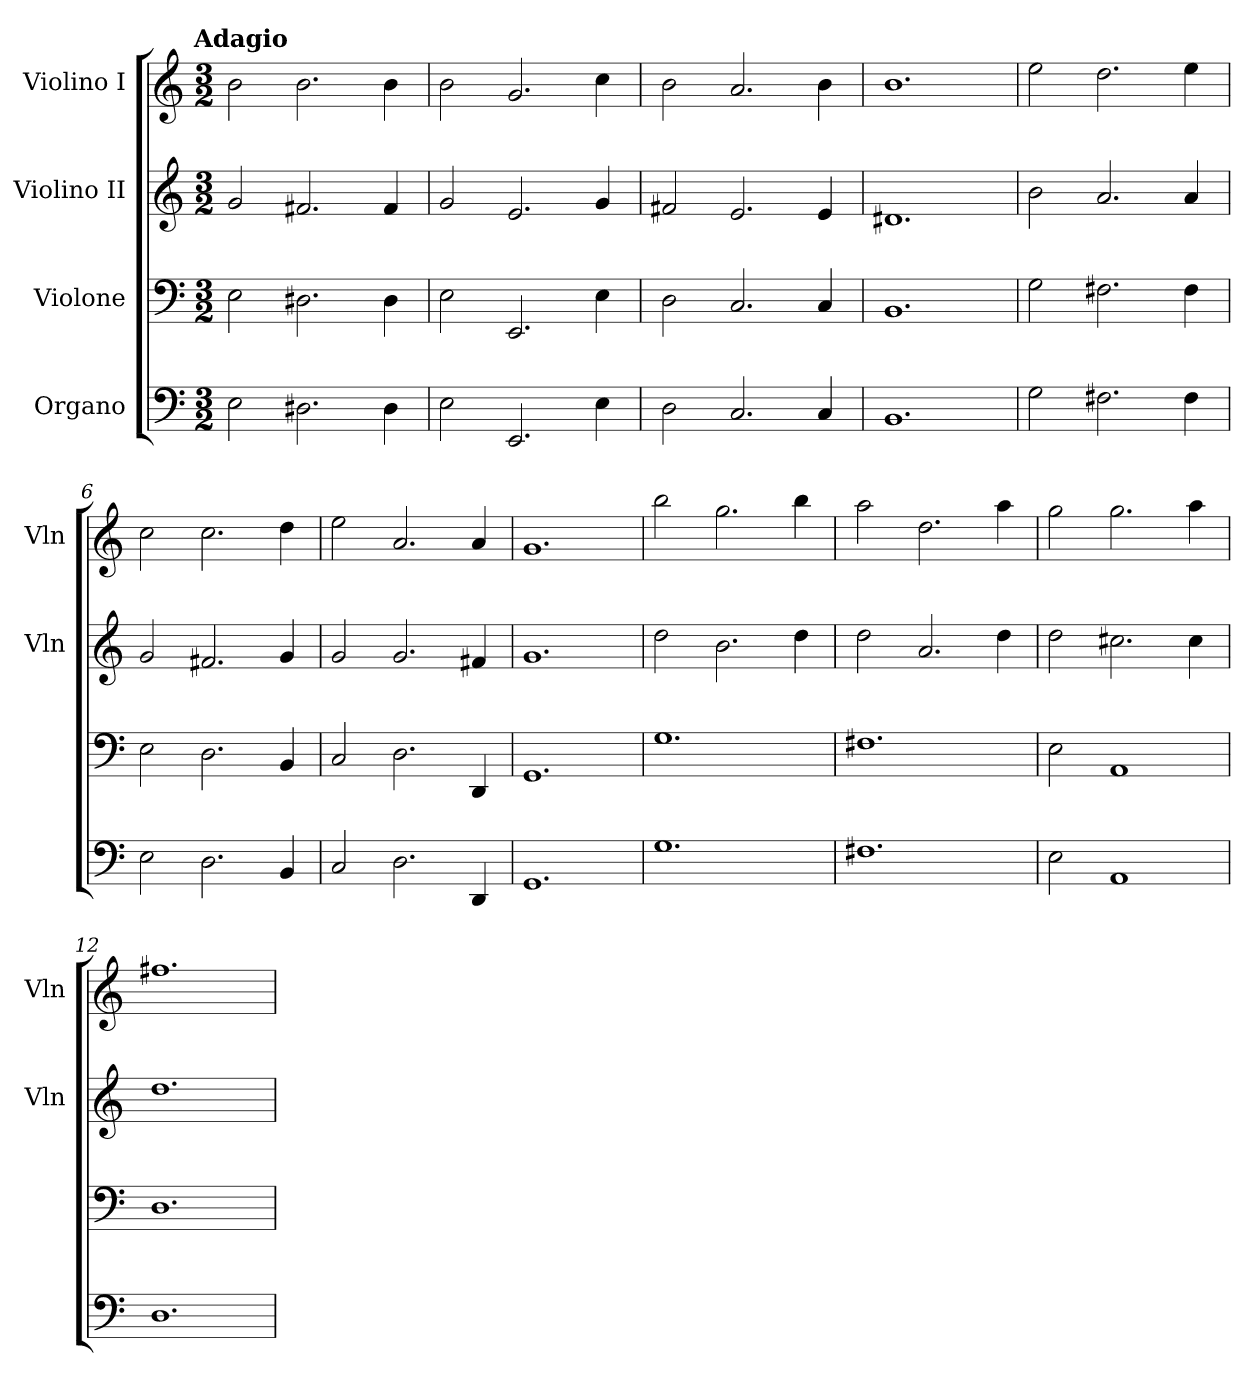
**kern	**kern	**kern	**kern
*part4	*part3	*part2	*part1
*staff4	*staff3	*staff2	*staff1
*I"Organo	*I"Violone	*I"Violino II	*I"Violino I
*	*	*I'Vln	*I'Vln
*clefF4	*clefF4	*clefG2	*clefG2
*k[]	*k[]	*k[]	*k[]
!!LO:TX:omd:t=Adagio
*M3/2	*M3/2	*M3/2	*M3/2
*MM56	*MM56	*MM56	*MM56
=1	=1	=1	=1
2E	2E	2g	2b
2.D#X	2.D#X	2.f#X	2.b
4D#	4D#	4f#	4b
=2	=2	=2	=2
2E	2E	2g	2b
2.EE	2.EE	2.e	2.g
4E	4E	4g	4cc
=3	=3	=3	=3
2D	2D	2f#X	2b
2.C	2.C	2.e	2.a
4C	4C	4e	4b
=4	=4	=4	=4
1.BB	1.BB	1.d#X	1.b
=5	=5	=5	=5
2G	2G	2b	2ee
2.F#X	2.F#X	2.a	2.dd
4F#	4F#	4a	4ee
=6	=6	=6	=6
2E	2E	2g	2cc
2.D	2.D	2.f#X	2.cc
4BB	4BB	4g	4dd
=7	=7	=7	=7
2C	2C	2g	2ee
2.D	2.D	2.g	2.a
4DD	4DD	4f#X	4a
=8	=8	=8	=8
1.GG	1.GG	1.g	1.g
=9	=9	=9	=9
1.G	1.G	2dd	2bb
.	.	2.b	2.gg
.	.	4dd	4bb
=10	=10	=10	=10
1.F#X	1.F#X	2dd	2aa
.	.	2.a	2.dd
.	.	4dd	4aa
=11	=11	=11	=11
2E	2E	2dd	2gg
1AA	1AA	2.cc#X	2.gg
.	.	4cc#	4aa
=12	=12	=12	=12
1.D	1.D	1.dd	1.ff#X
=	=	=	=
*-	*-	*-	*-
